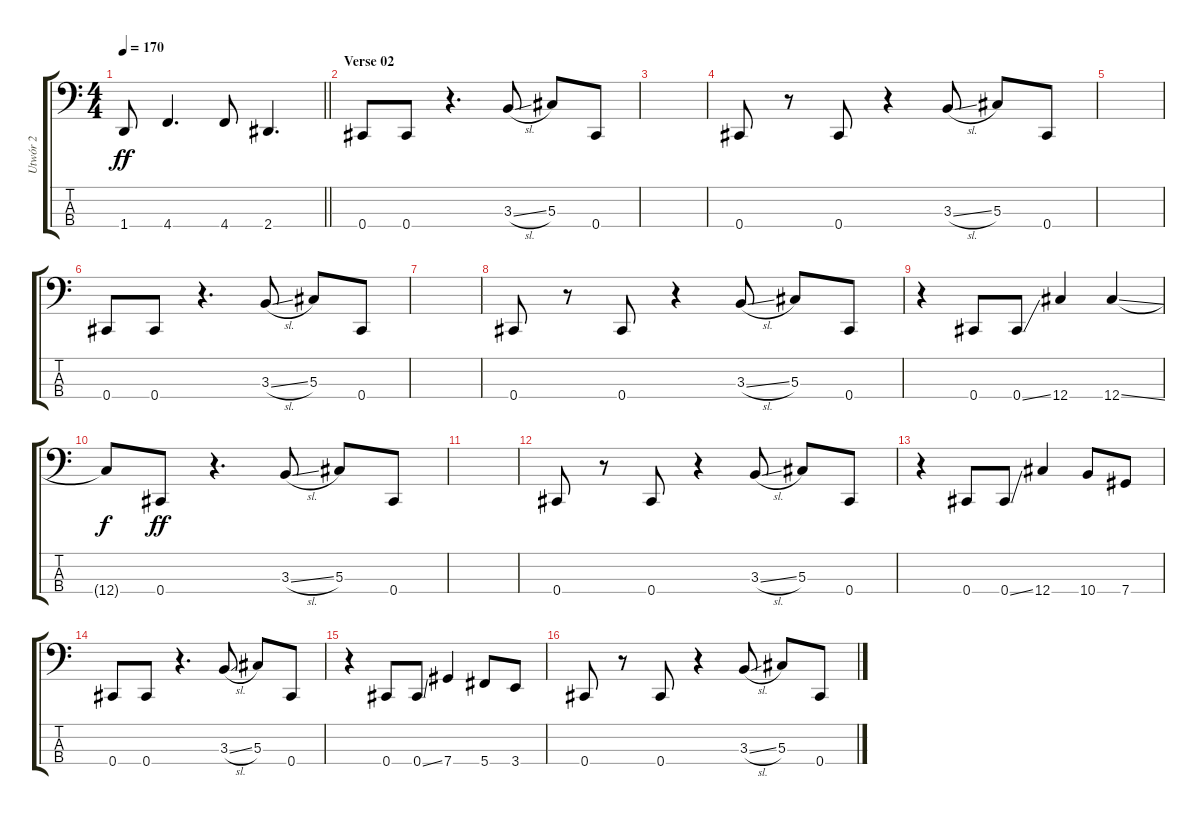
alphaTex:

\track ("Utwór 2" "Utwór 2") {instrument electricbassfinger}
\staff {score tabs}
\tuning (Gb2 Db2 Ab1 Db1) {hide}
\ts (4 4)
\tempo 170
\clef f4
\barLineRight lightlight
\ks c
1.4.8{dy ff} 4.4.4{d} 4.4.8 2.4.4{d} |
\section ("" "Verse 02")
0.4.8 0.4.8 r.4{d} 3.3{sl}.8 5.3.8 0.4.8 |
|
0.4.8 r.8 0.4.8 r.4 3.3{sl}.8 5.3.8 0.4.8 |
|
0.4.8 0.4.8 r.4{d} 3.3{sl}.8 5.3.8 0.4.8 |
|
0.4.8 r.8 0.4.8 r.4 3.3{sl}.8 5.3.8 0.4.8 |
r.4 0.4.8 0.4{ss}.8 12.4.4 12.4{ss}.4 |
12.4{t}.8{dy f} 0.4.8{dy ff} r.4{d} 3.3{sl}.8 5.3.8 0.4.8 |
|
0.4.8 r.8 0.4.8 r.4 3.3{sl}.8 5.3.8 0.4.8 |
r.4 0.4.8 0.4{ss}.8 12.4.4 10.4.8 7.4.8 |
0.4.8 0.4.8 r.4{d} 3.3{sl}.8 5.3.8 0.4.8 |
r.4 0.4.8 0.4{ss}.8 7.4.4 5.4.8 3.4.8 |
0.4.8 r.8 0.4.8 r.4 3.3{sl}.8 5.3.8 0.4.8
